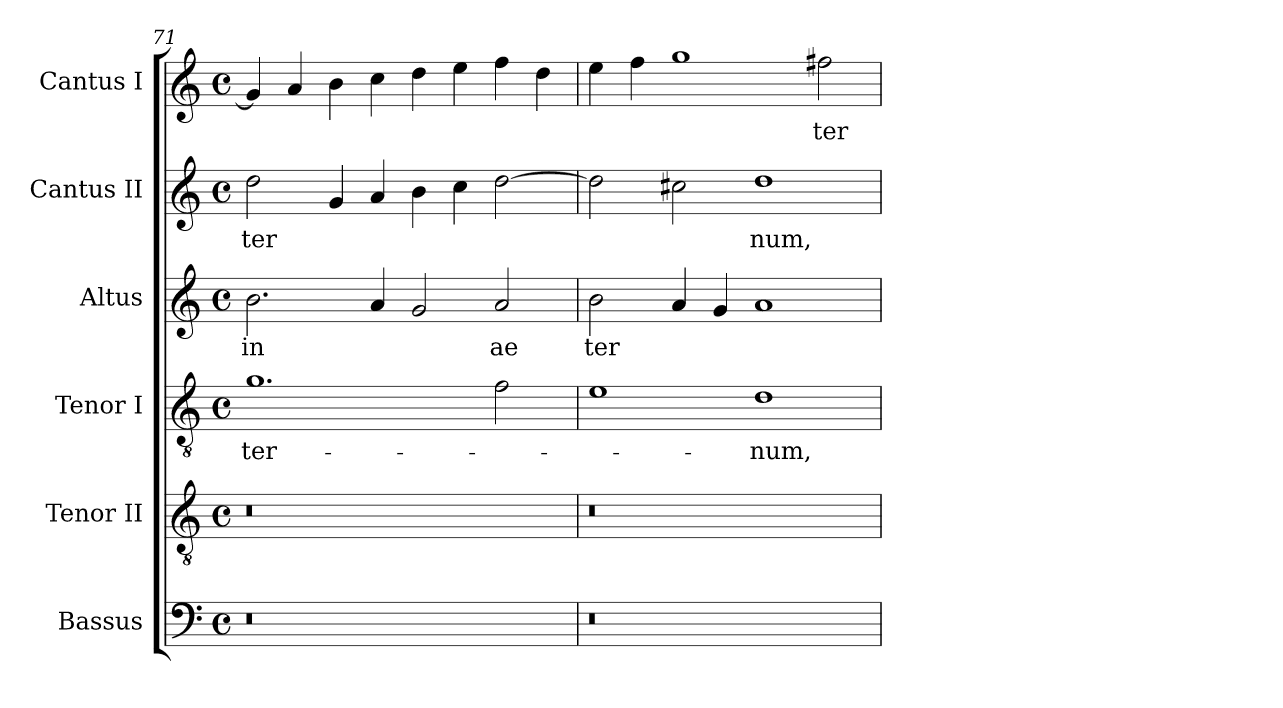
**kern	**kern	**kern	**text	**kern	**text	**kern	**text	**kern	**text
*part6	*part5	*part4	*part4	*part3	*part3	*part2	*part2	*part1	*part1
*staff6	*staff5	*staff4	*staff4	*staff3	*staff3	*staff2	*staff2	*staff1	*staff1
*I"Bassus	*I"Tenor II	*I"Tenor I	*	*I"Altus	*	*I"Cantus II	*	*I"Cantus I	*
*clefF4	*clefGv2	*clefGv2	*	*clefG2	*	*clefG2	*	*clefG2	*
*M4/4	*M4/4	*M4/4	*	*M4/4	*	*M4/4	*	*M4/4	*
*met(c)	*met(c)	*met(c)	*	*met(c)	*	*met(c)	*	*met(c)	*
=71	=71	=71	=71	=71	=71	=71	=71	=71	=71
!	!	!	!LO:LY:b:cj	!	!LO:LY:b:cj	!	!LO:LY:b	!	!
0r	0r	1.g	-ter-	2.b\	in	2dd\	ter	4g/]	.
.	.	.	.	.	.	.	.	4a/	.
.	.	.	.	.	.	4g/	.	4b\	.
.	.	.	.	4a/	.	4a/	.	4cc\	.
.	.	.	.	2g/	.	4b\	.	4dd\	.
.	.	.	.	.	.	4cc\	.	4ee\	.
!	!	!	!	!	!LO:LY:b:cj	!	!	!	!
.	.	2f\	.	2a/	ae	[>2dd\	.	4ff\	.
.	.	.	.	.	.	.	.	4dd\	.
=72	=72	=72	=72	=72	=72	=72	=72	=72	=72
!	!	!	!	!	!LO:LY:b	!	!	!	!
0r	0r	1e	.	2b\	ter	2dd\]	.	4ee\	.
.	.	.	.	.	.	.	.	4ff\	.
.	.	.	.	4a/	.	2cc#X\	.	1gg	.
.	.	.	.	4g/	.	.	.	.	.
!	!	!	!LO:LY:b:cj	!	!	!	!LO:LY:b:cj	!	!
.	.	1d	-num,	1a	.	1dd	num,	.	.
!	!	!	!	!	!	!	!	!	!LO:LY:b:cj
.	.	.	.	.	.	.	.	2ff#X\	-ter-
=	=	=	=	=	=	=	=	=	=
*-	*-	*-	*-	*-	*-	*-	*-	*-	*-
